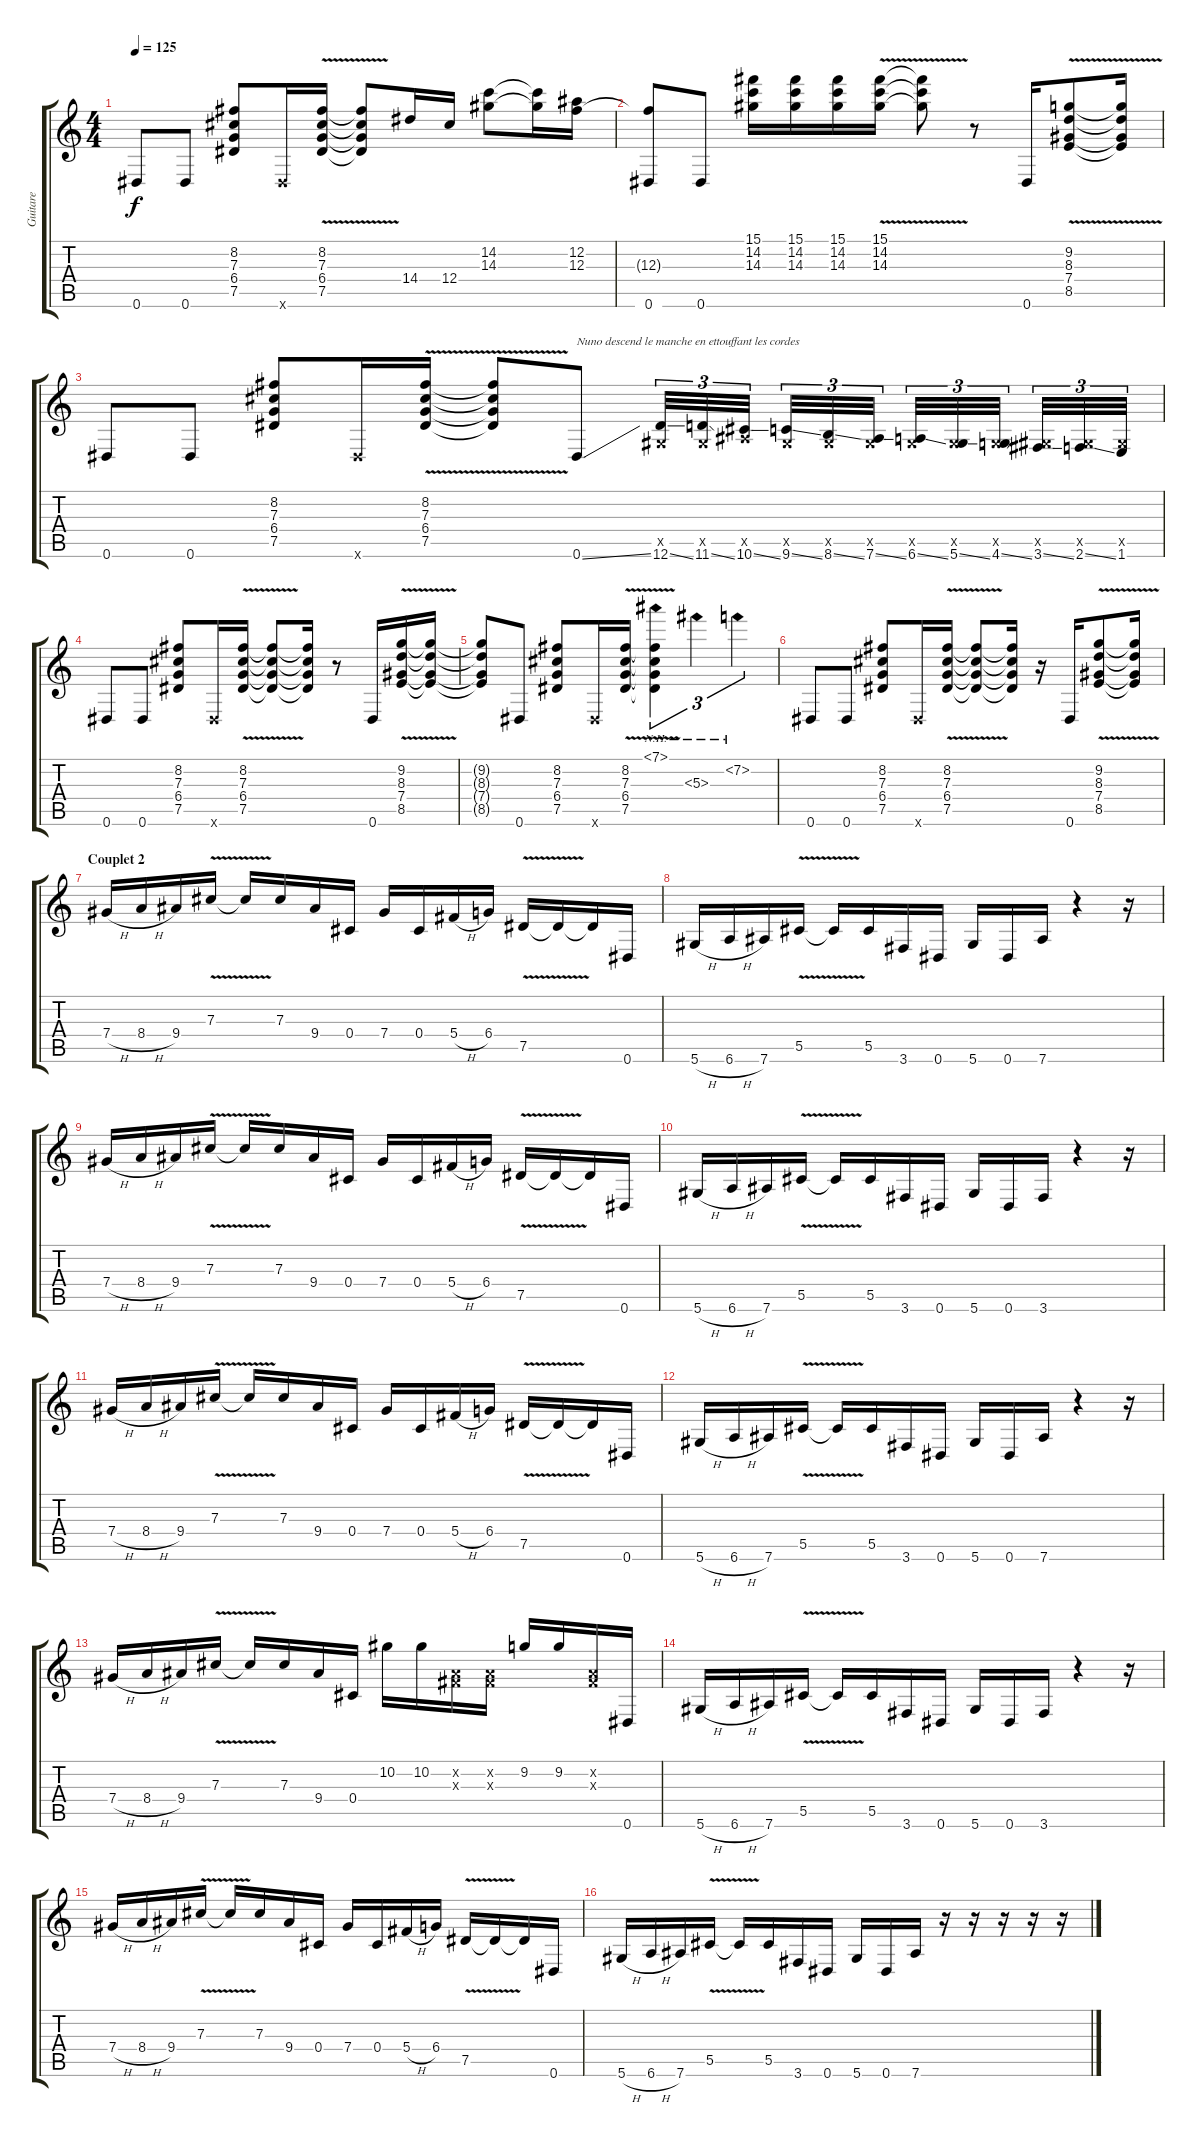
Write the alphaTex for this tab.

\track ("Guitare" "Guitare") {instrument overdrivenguitar}
\staff {score tabs}
\tuning (Eb4 Bb3 Gb3 Db3 Ab2 Eb2) {hide}
\ts (4 4)
\tempo 125
\clef g2
\ks c
0.6.8{dy f} 0.6.8 (8.2 7.3 6.4 7.5).8 0.6{x}.16 (8.2{v} 7.3{v} 6.4{v} 7.5{v}).16 (8.2{t} 7.3{t} 6.4{t} 7.5{t}).8 14.4.16 12.4.16 (14.2 14.3).8 (14.2{t} 14.3{t}).16 (12.2 12.3).16 |
(12.3{t} 0.6).8 0.6.8 (15.1 14.2 14.3).16 (15.1 14.2 14.3).16 (15.1 14.2 14.3).16 (15.1 14.2{v} 14.3{v}).16 (15.1{t} 14.2{t} 14.3{t}).8 r.8 0.6.16 (9.2{v} 8.3{v} 7.4{v} 8.5{v}).8 (9.2{t} 8.3{t} 7.4{t} 8.5{t}).16 |
0.6.8 0.6.8 (8.2 7.3 6.4 7.5).8 0.6{x}.16 (8.2{v} 7.3{v} 6.4{v} 7.5{v}).16 (8.2{t} 7.3{t} 6.4{t} 7.5{t}).8 0.6{ss}.8{txt "Nuno descend le manche en ettouffant les cordes"} (0.5{x} 12.6{ss}).32{tu (3 2)} (0.5{x} 11.6{ss}).32{tu (3 2)} (2.5{x} 10.6{ss}).32{tu (3 2)} (0.5{x} 9.6{ss}).32{tu (3 2)} (0.5{x} 8.6{ss}).32{tu (3 2)} (0.5{x} 7.6{ss}).32{tu (3 2)} (0.5{x} 6.6{ss}).32{tu (3 2)} (0.5{x} 5.6{ss}).32{tu (3 2)} (0.5{x} 4.6{ss}).32{tu (3 2)} (0.5{x} 3.6{ss}).32{tu (3 2)} (0.5{x} 2.6{ss}).32{tu (3 2)} (0.5{x} 1.6).32{tu (3 2)} |
0.6.8 0.6.8 (8.2 7.3 6.4 7.5).8 0.6{x}.16 (8.2{v} 7.3{v} 6.4{v} 7.5{v}).16 (8.2{t} 7.3{t} 6.4{t} 7.5{t}).8 (8.2{t} 7.3{t} 6.4{t} 7.5{t}).16 r.8 0.6.16 (9.2{v} 8.3{v} 7.4{v} 8.5{v}).16 (9.2{t} 8.3{t} 7.4{t} 8.5{t}).16 |
(9.2{t} 8.3{t} 7.4{t} 8.5{t}).8 0.6.8 (8.2 7.3 6.4 7.5).8 0.6{x}.16 (8.2{v} 7.3{v} 6.4{v} 7.5{v}).16 (7.1{nh} 8.2{t} 7.3{t} 6.4{t} 7.5{t}).4{tu (3 2)} 5.3{nh}.4{tu (3 2)} 7.2{nh}.4{tu (3 2)} |
0.6.8 0.6.8 (8.2 7.3 6.4 7.5).8 0.6{x}.16 (8.2{v} 7.3{v} 6.4{v} 7.5{v}).16 (8.2{t} 7.3{t} 6.4{t} 7.5{t}).8 (8.2{t} 7.3{t} 6.4{t} 7.5{t}).16 r.16 0.6.16 (9.2{v} 8.3{v} 7.4{v} 8.5{v}).8 (9.2{t} 8.3{t} 7.4{t} 8.5{t}).16 |
\section ("" "Couplet 2")
7.4{h}.16 8.4{h}.16 9.4.16 7.3{v}.16 7.3{t}.16 7.3.16 9.4.16 0.4.16 7.4.16 0.4.16 5.4{h}.16 6.4.16 7.5{v}.16 7.5{t}.16 7.5{t}.16 0.6.16 |
5.6{h}.16 6.6{h}.16 7.6.16 5.5{v}.16 5.5{t}.16 5.5.16 3.6.16 0.6.16 5.6.16 0.6.16 7.6.16 r.4 r.16 |
7.4{h}.16 8.4{h}.16 9.4.16 7.3{v}.16 7.3{t}.16 7.3.16 9.4.16 0.4.16 7.4.16 0.4.16 5.4{h}.16 6.4.16 7.5{v}.16 7.5{t}.16 7.5{t}.16 0.6.16 |
5.6{h}.16 6.6{h}.16 7.6.16 5.5{v}.16 5.5{t}.16 5.5.16 3.6.16 0.6.16 5.6.16 0.6.16 3.6.16 r.4 r.16 |
7.4{h}.16 8.4{h}.16 9.4.16 7.3{v}.16 7.3{t}.16 7.3.16 9.4.16 0.4.16 7.4.16 0.4.16 5.4{h}.16 6.4.16 7.5{v}.16 7.5{t}.16 7.5{t}.16 0.6.16 |
5.6{h}.16 6.6{h}.16 7.6.16 5.5{v}.16 5.5{t}.16 5.5.16 3.6.16 0.6.16 5.6.16 0.6.16 7.6.16 r.4 r.16 |
7.4{h}.16 8.4{h}.16 9.4.16 7.3{v}.16 7.3{t}.16 7.3.16 9.4.16 0.4.16 10.2.16 10.2.16 (0.2{x} 0.3{x}).16 (0.2{x} 0.3{x}).16 9.2.16 9.2.16 (0.2{x} 0.3{x}).16 0.6.16 |
5.6{h}.16 6.6{h}.16 7.6.16 5.5{v}.16 5.5{t}.16 5.5.16 3.6.16 0.6.16 5.6.16 0.6.16 3.6.16 r.4 r.16 |
7.4{h}.16 8.4{h}.16 9.4.16 7.3{v}.16 7.3{t}.16 7.3.16 9.4.16 0.4.16 7.4.16 0.4.16 5.4{h}.16 6.4.16 7.5{v}.16 7.5{t}.16 7.5{t}.16 0.6.16 |
5.6{h}.16 6.6{h}.16 7.6.16 5.5{v}.16 5.5{t}.16 5.5.16 3.6.16 0.6.16 5.6.16 0.6.16 7.6.16 r.16 r.16 r.16 r.16 r.16
